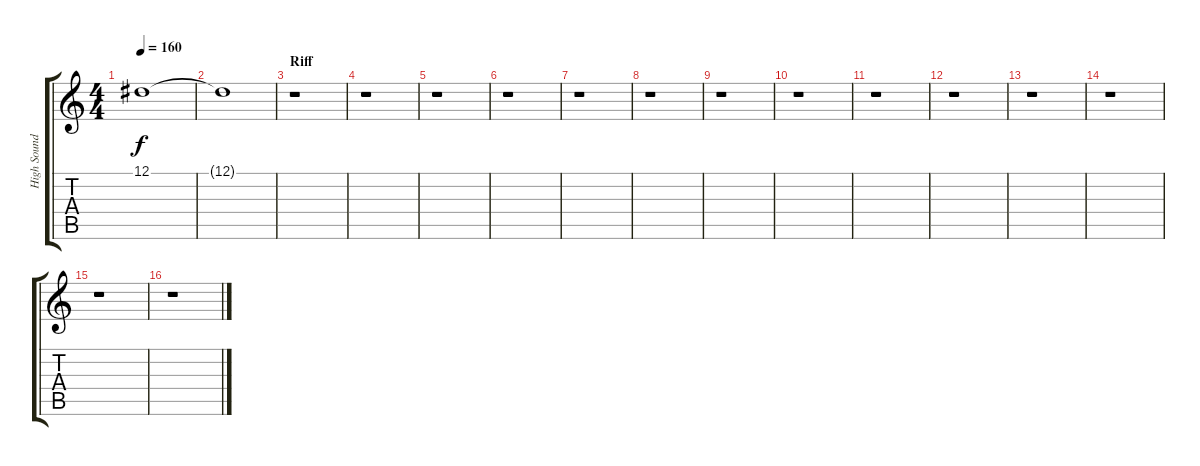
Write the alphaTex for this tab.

\track ("High Sound" "High Sound") {instrument ocarina}
\staff {score tabs}
\tuning (Eb4 Bb3 Gb3 Db3 Ab2 Eb2) {hide}
\ts (4 4)
\tempo 160
\clef g2
\ks c
12.1{t}.1{dy f} |
12.1{t}.1 |
\section ("" "Riff")
r.1 |
r.1 |
r.1 |
r.1 |
r.1 |
r.1 |
r.1 |
r.1 |
r.1 |
r.1 |
r.1 |
r.1 |
r.1 |
r.1
